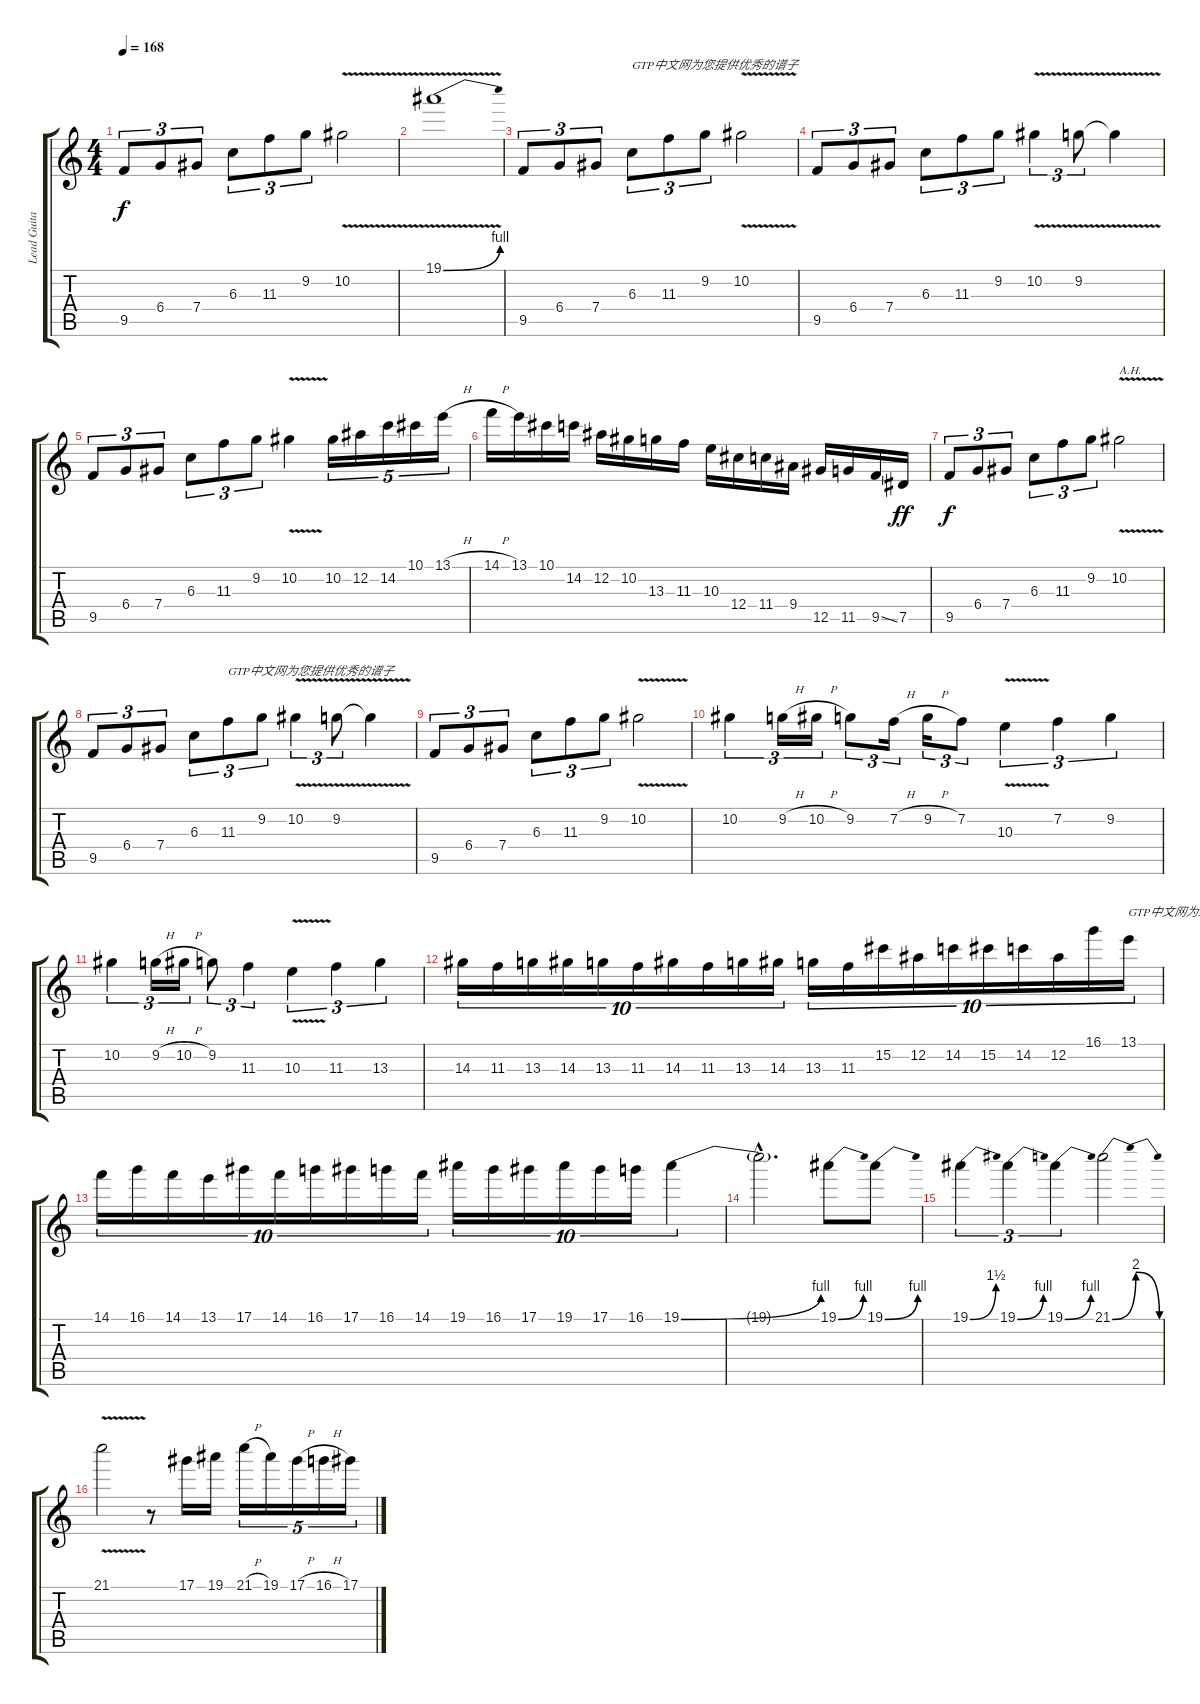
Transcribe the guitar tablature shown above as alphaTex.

\track ("Lead Guitar" "Lead Guita") {instrument distortionguitar}
\staff {score tabs}
\tuning (Eb4 Bb3 Gb3 Db3 Ab2 Eb2) {hide}
\ts (4 4)
\tempo 168
\clef g2
\ks c
9.5.8{tu (3 2) dy f} 6.4.8{tu (3 2)} 7.4.8{tu (3 2)} 6.3.8{tu (3 2)} 11.3.8{tu (3 2)} 9.2.8{tu (3 2)} 10.2{v}.2 |
19.1{be (bend 0 0 60 4) v}.1 |
9.5.8{tu (3 2)} 6.4.8{tu (3 2)} 7.4.8{tu (3 2)} 6.3.8{tu (3 2) txt "GTP中文网为您提供优秀的谱子"} 11.3.8{tu (3 2)} 9.2.8{tu (3 2)} 10.2{v}.2 |
9.5.8{tu (3 2)} 6.4.8{tu (3 2)} 7.4.8{tu (3 2)} 6.3.8{tu (3 2)} 11.3.8{tu (3 2)} 9.2.8{tu (3 2)} 10.2{v}.4{tu (3 2)} 9.2{v}.8{tu (3 2)} 9.2{t}.4 |
9.5.8{tu (3 2)} 6.4.8{tu (3 2)} 7.4.8{tu (3 2)} 6.3.8{tu (3 2)} 11.3.8{tu (3 2)} 9.2.8{tu (3 2)} 10.2{v}.4 10.2.16{tu (5 4)} 12.2.16{tu (5 4)} 14.2.16{tu (5 4)} 10.1.16{tu (5 4)} 13.1{h}.16{tu (5 4)} |
14.1{h}.16 13.1.16 10.1.16 14.2.16 12.2.16 10.2.16 13.3.16 11.3.16 10.3.16 12.4.16 11.4.16 9.4.16 12.5.16 11.5.16 9.5{ss}.16 7.5.16{dy ff} |
9.5.8{tu (3 2) dy f} 6.4.8{tu (3 2)} 7.4.8{tu (3 2)} 6.3.8{tu (3 2)} 11.3.8{tu (3 2)} 9.2.8{tu (3 2)} 10.2{v}.2{txt "A.H." instrument guitarharmonics} |
9.5.8{tu (3 2) instrument distortionguitar} 6.4.8{tu (3 2)} 7.4.8{tu (3 2)} 6.3.8{tu (3 2)} 11.3.8{tu (3 2) txt "GTP中文网为您提供优秀的谱子"} 9.2.8{tu (3 2)} 10.2{v}.4{tu (3 2)} 9.2{v}.8{tu (3 2)} 9.2{t}.4 |
9.5.8{tu (3 2)} 6.4.8{tu (3 2)} 7.4.8{tu (3 2)} 6.3.8{tu (3 2)} 11.3.8{tu (3 2)} 9.2.8{tu (3 2)} 10.2{v}.2 |
10.2.4{tu (3 2)} 9.2{h}.16{tu (3 2)} 10.2{h}.16{tu (3 2)} 9.2.8{tu (3 2)} 7.2{h}.16{tu (3 2)} 9.2{h}.16{tu (3 2)} 7.2.8{tu (3 2)} 10.3{v}.4{tu (3 2)} 7.2.4{tu (3 2)} 9.2.4{tu (3 2)} |
10.2.4{tu (3 2)} 9.2{h}.16{tu (3 2)} 10.2{h}.16{tu (3 2)} 9.2.8{tu (3 2)} 11.3.4{tu (3 2)} 10.3{v}.4{tu (3 2)} 11.3.4{tu (3 2)} 13.3.4{tu (3 2)} |
14.3.16{tu (10 8)} 11.3.16{tu (10 8)} 13.3.16{tu (10 8)} 14.3.16{tu (10 8)} 13.3.16{tu (10 8)} 11.3.16{tu (10 8)} 14.3.16{tu (10 8)} 11.3.16{tu (10 8)} 13.3.16{tu (10 8)} 14.3.16{tu (10 8)} 13.3.16{tu (10 8)} 11.3.16{tu (10 8)} 15.2.16{tu (10 8)} 12.2.16{tu (10 8)} 14.2.16{tu (10 8)} 15.2.16{tu (10 8)} 14.2.16{tu (10 8)} 12.2.16{tu (10 8)} 16.1.16{tu (10 8)} 13.1.16{tu (10 8) txt "GTP中文网为您提供优秀的谱子"} |
14.1.16{tu (10 8)} 16.1.16{tu (10 8)} 14.1.16{tu (10 8)} 13.1.16{tu (10 8)} 17.1.16{tu (10 8)} 14.1.16{tu (10 8)} 16.1.16{tu (10 8)} 17.1.16{tu (10 8)} 16.1.16{tu (10 8)} 14.1.16{tu (10 8)} 19.1.16{tu (10 8)} 16.1.16{tu (10 8)} 17.1.16{tu (10 8)} 19.1.16{tu (10 8)} 17.1.16{tu (10 8)} 16.1.16{tu (10 8)} 19.1{be (bend 0 0 60 4)}.4{tu (10 8)} |
19.1{hac t}.2{d} 19.1{be (bend 0 0 60 4)}.8 19.1{be (bend 0 0 60 4)}.8 |
19.1{be (bend 0 0 60 6)}.4{tu (3 2)} 19.1{be (bend 0 0 60 4)}.4{tu (3 2)} 19.1{be (bend 0 0 60 4)}.4{tu (3 2)} 21.1{be (bendrelease 0 0 15 8 30 8 60 0)}.2 |
21.1{v}.2 r.8 17.1.16 19.1.16 21.1{h}.16{tu (5 4)} 19.1.16{tu (5 4)} 17.1{h}.16{tu (5 4)} 16.1{h}.16{tu (5 4)} 17.1.16{tu (5 4)}
